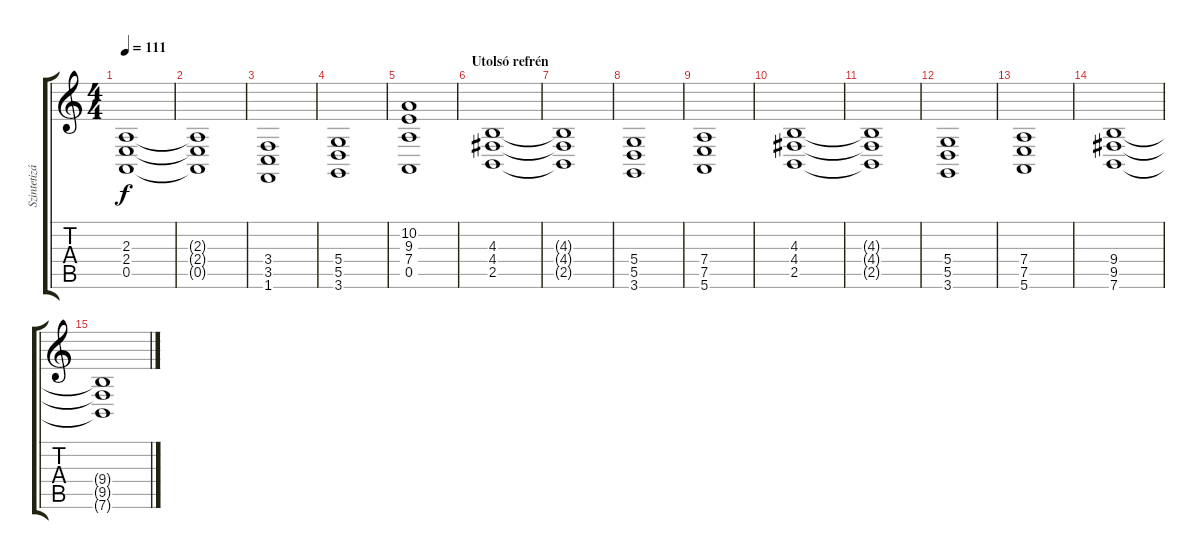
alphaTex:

\track ("Szintetizátor" "Szintetizá") {instrument synthstrings1}
\staff {score tabs}
\tuning (E4 B3 G3 D3 A2 E2) {hide}
\ts (4 4)
\tempo 111
\clef g2
\ks c
(2.3 2.4 0.5).1{dy f} |
(2.3{t} 2.4{t} 0.5{t}).1 |
(3.4 3.5 1.6).1 |
(5.4 5.5 3.6).1 |
(10.2 9.3 7.4 0.5).1 |
\section ("" "Utolsó refrén")
(4.3 4.4 2.5).1{volume 10} |
(4.3{t} 4.4{t} 2.5{t}).1 |
(5.4 5.5 3.6).1 |
(7.4 7.5 5.6).1 |
(4.3 4.4 2.5).1 |
(4.3{t} 4.4{t} 2.5{t}).1 |
(5.4 5.5 3.6).1 |
(7.4 7.5 5.6).1 |
(9.4 9.5 7.6).1 |
(9.4{t} 9.5{t} 7.6{t}).1
